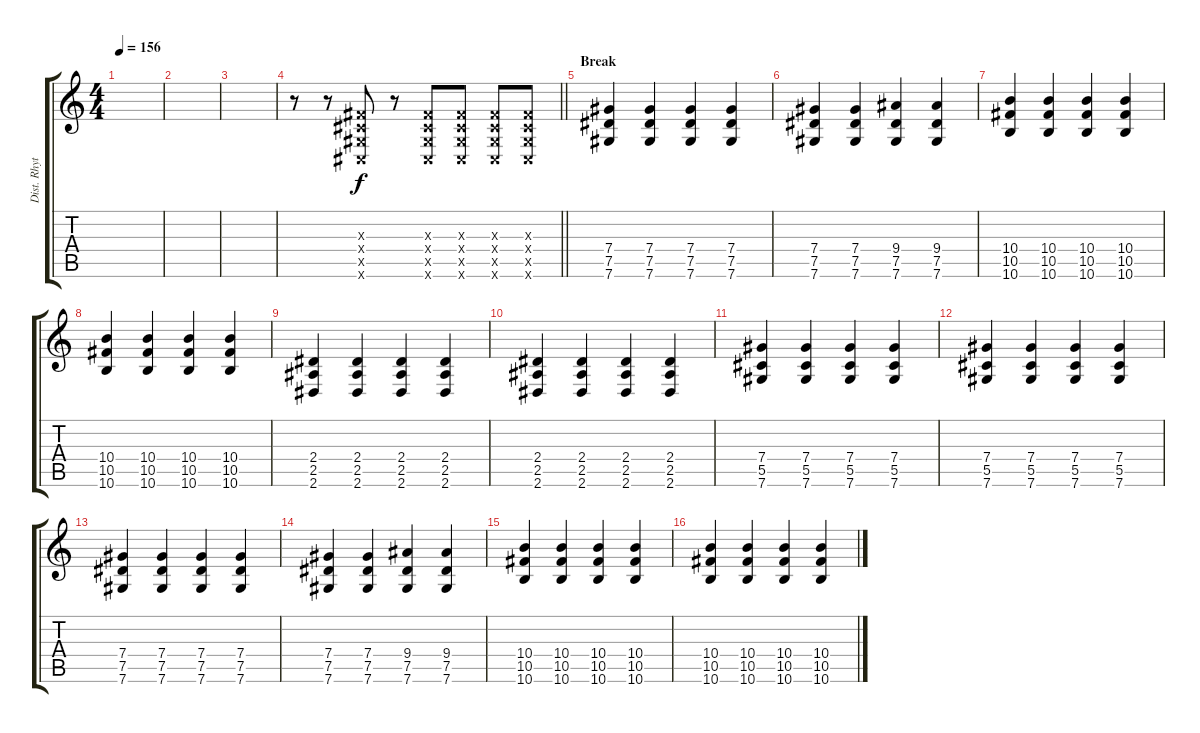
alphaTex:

\track ("Dist. Rhytm Guitar [R]" "Dist. Rhyt") {instrument distortionguitar}
\staff {score tabs}
\tuning (Eb4 Bb3 Gb3 Db3 Ab2 Db2) {hide}
\ts (4 4)
\tempo 156
\clef g2
\ks c
|
|
|
\barLineRight lightlight
r.8 r.8 (0.3{x} 0.4{x} 0.5{x} 0.6{x}).8 r.8 (0.3{x} 0.4{x} 0.5{x} 0.6{x}).8 (0.3{x} 0.4{x} 0.5{x} 0.6{x}).8 (0.3{x} 0.4{x} 0.5{x} 0.6{x}).8 (0.3{x} 0.4{x} 0.5{x} 0.6{x}).8 |
\section ("" "Break")
(7.4 7.5 7.6).4 (7.4 7.5 7.6).4 (7.4 7.5 7.6).4 (7.4 7.5 7.6).4 |
(7.4 7.5 7.6).4 (7.4 7.5 7.6).4 (9.4 7.5 7.6).4 (9.4 7.5 7.6).4 |
(10.4 10.5 10.6).4 (10.4 10.5 10.6).4 (10.4 10.5 10.6).4 (10.4 10.5 10.6).4 |
(10.4 10.5 10.6).4 (10.4 10.5 10.6).4 (10.4 10.5 10.6).4 (10.4 10.5 10.6).4 |
(2.4 2.5 2.6).4 (2.4 2.5 2.6).4 (2.4 2.5 2.6).4 (2.4 2.5 2.6).4 |
(2.4 2.5 2.6).4 (2.4 2.5 2.6).4 (2.4 2.5 2.6).4 (2.4 2.5 2.6).4 |
(7.4 5.5 7.6).4 (7.4 5.5 7.6).4 (7.4 5.5 7.6).4 (7.4 5.5 7.6).4 |
(7.4 5.5 7.6).4 (7.4 5.5 7.6).4 (7.4 5.5 7.6).4 (7.4 5.5 7.6).4 |
(7.4 7.5 7.6).4 (7.4 7.5 7.6).4 (7.4 7.5 7.6).4 (7.4 7.5 7.6).4 |
(7.4 7.5 7.6).4 (7.4 7.5 7.6).4 (9.4 7.5 7.6).4 (9.4 7.5 7.6).4 |
(10.4 10.5 10.6).4 (10.4 10.5 10.6).4 (10.4 10.5 10.6).4 (10.4 10.5 10.6).4 |
(10.4 10.5 10.6).4 (10.4 10.5 10.6).4 (10.4 10.5 10.6).4 (10.4 10.5 10.6).4
